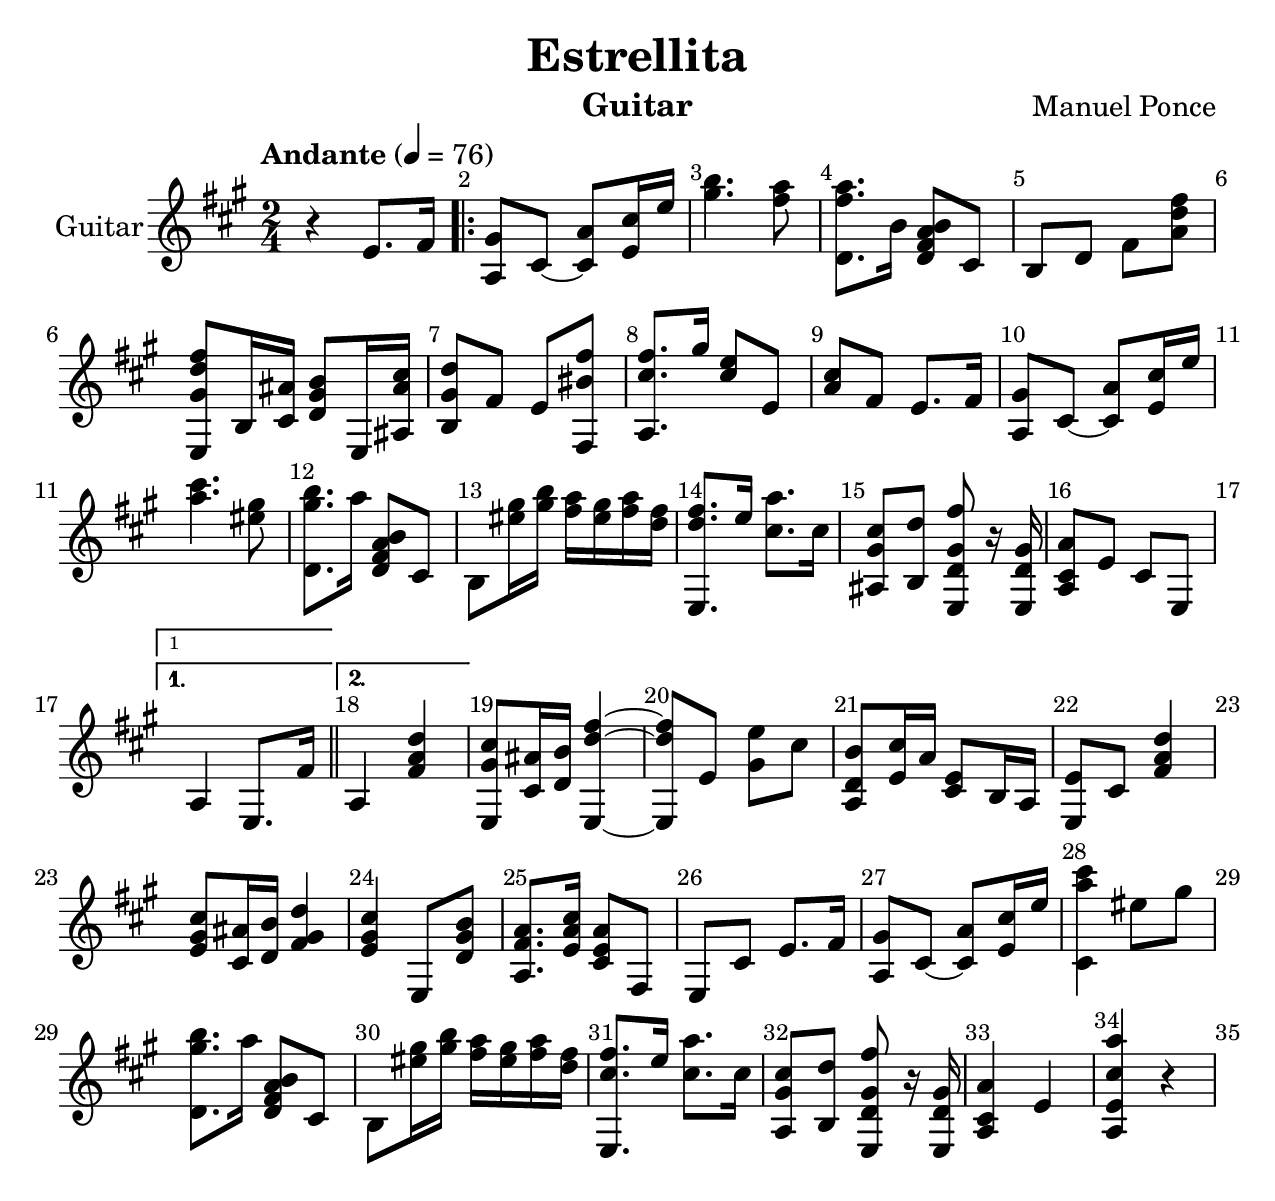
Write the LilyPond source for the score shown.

\version "2.22.1"
\include "english.ly"
\include "articulate.ly"

#(set-global-staff-size 25)
#(set-default-paper-size "letter")

\header 
{
  title = "Estrellita"
  instrument = "Guitar"
  composer = "Manuel Ponce"
}

global =  
{
  \key a \major
  \numericTimeSignature
  \time 2/4
  % Andante is 72 to 76 bpm
  \tempo "Andante" 4 = 76
  \set Staff.midiInstrument = "acoustic grand"
  \set Staff.instrumentName = "Guitar"
}

voltaFirst = \markup \text "1"
voltaSecond = \markup \text "2"

guitar = 
{
  \global
  \clef treble
  \override Score.BarNumber.break-visibility = ##(#t #t #t)
  \set Score.currentBarNumber = #1
  \bar ""

  % Pickup measure 1
  r4  e'8. fs'16 \bar ".|:" |

  % Volta first time repeat mesures
  \repeat volta 2
  {
    % 2 - 6
    <a gs'>8 cs'~ <cs' a'> <e' cs''>16 e''16 |
    <gs'' b''>4.  <fs'' a''>8 |
    <d' fs'' a''>8. b'16 <d' fs' a' b'>8 cs'8 |
    b8 d'8 fs'8 <a' d'' fs''>8 |
    <e gs' d'' fs''>8 b16 <cs' as'>16  <d' gs' b'>8 e16 <as as' cs''>16 |

    % 7 - 12
    <b gs' d''>8 fs'8 e'8 <fs bs' fs''>8 |
    <a cs'' fs''>8. gs''16 <cs'' e''>8 e'8 |
    <a' cs''> fs' e'8. fs'16 |
    <a gs'>8 cs'~ <cs' a'> <e' cs''>16 e''16 |
    <a'' cs'''>4.  <es'' gs''>8 |
    <d' gs'' b''>8. a''16 <d' fs' a' b'>8 cs'8 |

    % 13 - 16
    b8 <es'' gs''>16 <b'' gs''>16 <a'' fs''>16 <es'' gs''>16 < fs'' a''>16 <d'' fs''>16 |
    <e d'' fs''>8. e''16 <cs'' a''>8. cs''16 |
    <as gs' cs''>8 <b d''>8 <e d' gs' fs''>8 r16 <e d' gs'>16 |
    <a cs' a'>8 e'8 cs'8 e8 |
  }

  \alternative 
  {
    {
      \set Score.repeatCommands = #(list(list 'volta voltaFirst))
      % Bar 17
      a4  e8.  fs'16  \bar "||"
    }{

      \set Score.repeatCommands = #(list(list 'volta voltaSecond))
      a4 <fs' a' d''>4
    }
  }

  % 19 - 22
  <e gs' cs''>8  <cs' as'>16  <d' b'>16  <d'' fs'' e>4
  ~<d'' fs'' e>8   e'8  <gs' e''>8  cs''8
  <a d' b'>8 <e' cs''>16 a'16 <cs' e'>8 b16 a16
  <e e'>8 cs'8 <fs' a' d''>4

  % 23 - 26
  <e' gs' cs''>8 <cs' as'>16 <d' b'>16 <fs' gs' d''>4
  <e' gs' cs''>4 e8 <d' gs' b'>8
  <a fs' a'>8.  <e' a' cs''>16 <cs' e' a'>8 fs8
  e8 cs'8 e' 8. fs'16

  % 27 - 30
  <a gs'>8 cs'8~  <cs'  a'>8 <e' cs''>16  e''16
  <cs' a'' cs'''>4 es''8 gs''8
  <d' gs'' b''>8. a''16 <d' fs' a' b'>8 cs'8
  b8 <es'' gs''>16 <b'' gs''>16 <a'' fs''>16 <es'' gs''>16 < fs'' a''>16 <d'' fs''>16 |

  % 31 - 34
  <e cs'' fs''>8. e''16 <cs'' a''>8. cs''16|
  <a gs' cs''>8 <b d''>8 <e d' gs' fs''> r16 <e d ' gs'>16|
  <a cs' a'>4 e'4|
  <a e' cs'' a''>4 r4
}

% PDF SCORE
\score {
  \guitar
  \layout{ }
}

% MIDI SCORE
\score {
  \unfoldRepeats {\guitar}
  \midi{}
}
